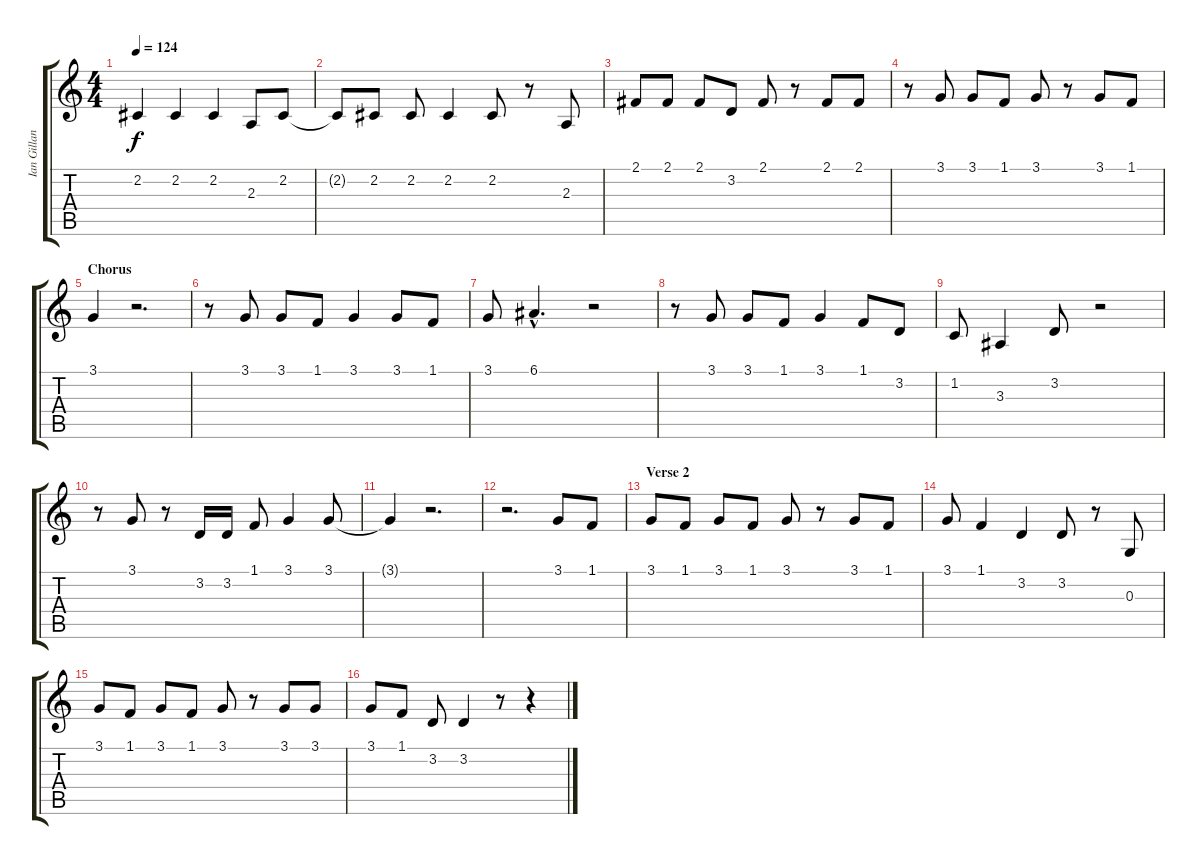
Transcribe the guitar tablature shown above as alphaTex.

\track ("Ian Gillan (Voice)" "Ian Gillan") {instrument altosax}
\staff {score tabs}
\tuning (E4 B3 G3 D3 A2 E2) {hide}
\ts (4 4)
\tempo 124
\clef g2
\ks c
2.2.4{dy f} 2.2.4 2.2.4 2.3.8 2.2.8 |
2.2{t}.8 2.2.8 2.2.8 2.2.4 2.2.8 r.8 2.3.8 |
2.1.8 2.1.8 2.1.8 3.2.8 2.1.8 r.8 2.1.8 2.1.8 |
r.8 3.1.8 3.1.8 1.1.8 3.1.8 r.8 3.1.8 1.1.8 |
\section ("" "Chorus")
3.1.4 r.2{d} |
r.8 3.1.8 3.1.8 1.1.8 3.1.4 3.1.8 1.1.8 |
3.1.8 6.1{hac}.4{d} r.2 |
r.8 3.1.8 3.1.8 1.1.8 3.1.4 1.1.8 3.2.8 |
1.2.8 3.3.4 3.2.8 r.2 |
r.8 3.1.8 r.8 3.2.16 3.2.16 1.1.8 3.1.4 3.1.8 |
3.1{t}.4 r.2{d} |
r.2{d} 3.1.8 1.1.8 |
\section ("" "Verse 2")
3.1.8 1.1.8 3.1.8 1.1.8 3.1.8 r.8 3.1.8 1.1.8 |
3.1.8 1.1.4 3.2.4 3.2.8 r.8 0.3.8 |
3.1.8 1.1.8 3.1.8 1.1.8 3.1.8 r.8 3.1.8 3.1.8 |
3.1.8 1.1.8 3.2.8 3.2.4 r.8 r.4
